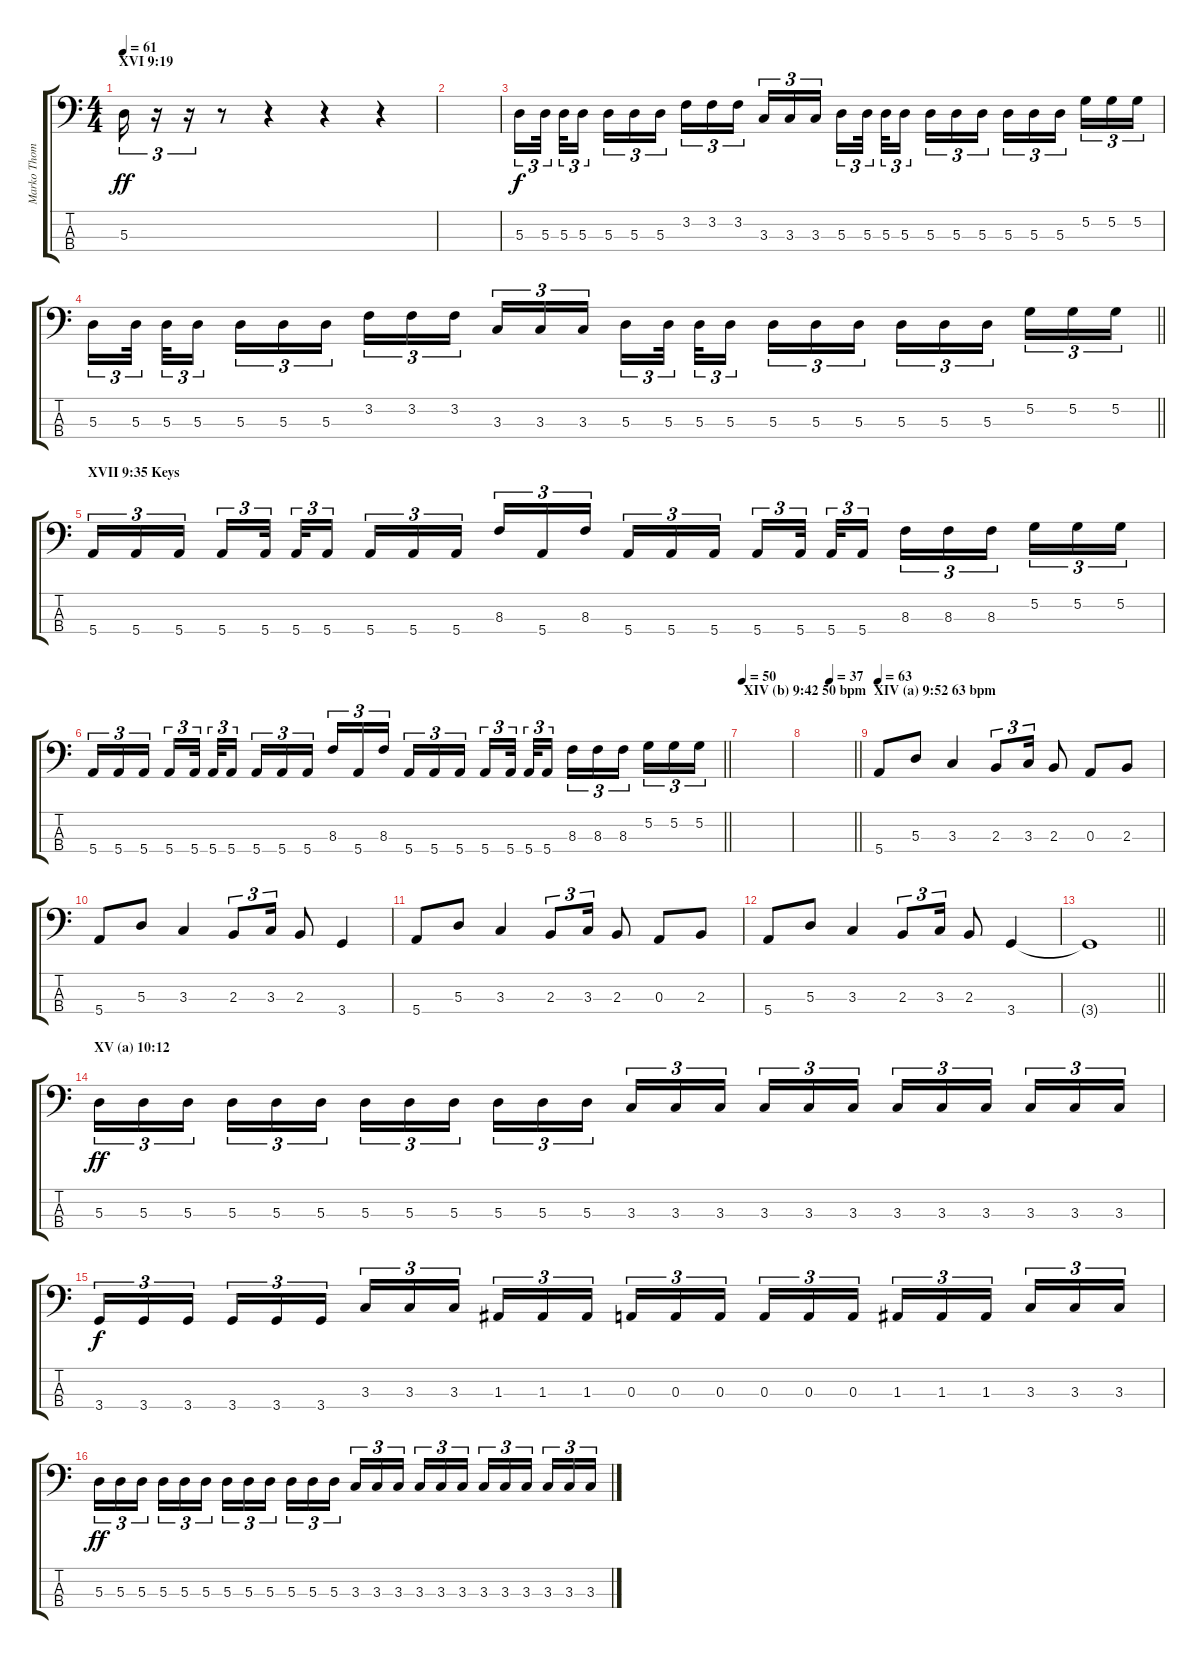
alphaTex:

\track ("Marko Thomas" "Marko Thom") {instrument electricbassfinger}
\staff {score tabs}
\tuning (G2 D2 A1 E1) {hide}
\ts (4 4)
\section ("" "XVI 9:19")
\tempo 61
\clef f4
\ks c
5.3.16{tu (3 2) dy ff} r.16{tu (3 2)} r.16{tu (3 2)} r.8 r.4 r.4 r.4 |
|
5.3.16{tu (3 2) dy f} 5.3.32{tu (3 2) beam splitsecondary} 5.3.32{tu (3 2)} 5.3.16{tu (3 2) beam splitsecondary} 5.3.16{tu (3 2)} 5.3.16{tu (3 2)} 5.3.16{tu (3 2)} 3.2.16{tu (3 2)} 3.2.16{tu (3 2)} 3.2.16{tu (3 2) beam splitsecondary} 3.3.16{tu (3 2)} 3.3.16{tu (3 2)} 3.3.16{tu (3 2)} 5.3.16{tu (3 2)} 5.3.32{tu (3 2) beam splitsecondary} 5.3.32{tu (3 2)} 5.3.16{tu (3 2) beam splitsecondary} 5.3.16{tu (3 2)} 5.3.16{tu (3 2)} 5.3.16{tu (3 2)} 5.3.16{tu (3 2)} 5.3.16{tu (3 2)} 5.3.16{tu (3 2) beam splitsecondary} 5.2.16{tu (3 2)} 5.2.16{tu (3 2)} 5.2.16{tu (3 2)} |
\barLineRight lightlight
5.3.16{tu (3 2)} 5.3.32{tu (3 2) beam splitsecondary} 5.3.32{tu (3 2)} 5.3.16{tu (3 2) beam splitsecondary} 5.3.16{tu (3 2)} 5.3.16{tu (3 2)} 5.3.16{tu (3 2)} 3.2.16{tu (3 2)} 3.2.16{tu (3 2)} 3.2.16{tu (3 2) beam splitsecondary} 3.3.16{tu (3 2)} 3.3.16{tu (3 2)} 3.3.16{tu (3 2)} 5.3.16{tu (3 2)} 5.3.32{tu (3 2) beam splitsecondary} 5.3.32{tu (3 2)} 5.3.16{tu (3 2) beam splitsecondary} 5.3.16{tu (3 2)} 5.3.16{tu (3 2)} 5.3.16{tu (3 2)} 5.3.16{tu (3 2)} 5.3.16{tu (3 2)} 5.3.16{tu (3 2) beam splitsecondary} 5.2.16{tu (3 2)} 5.2.16{tu (3 2)} 5.2.16{tu (3 2)} |
\section ("" "XVII 9:35 Keys")
5.4.16{tu (3 2)} 5.4.16{tu (3 2)} 5.4.16{tu (3 2) beam splitsecondary} 5.4.16{tu (3 2)} 5.4.32{tu (3 2) beam splitsecondary} 5.4.32{tu (3 2)} 5.4.16{tu (3 2)} 5.4.16{tu (3 2)} 5.4.16{tu (3 2)} 5.4.16{tu (3 2) beam splitsecondary} 8.3.16{tu (3 2)} 5.4.16{tu (3 2)} 8.3.16{tu (3 2)} 5.4.16{tu (3 2)} 5.4.16{tu (3 2)} 5.4.16{tu (3 2) beam splitsecondary} 5.4.16{tu (3 2)} 5.4.32{tu (3 2) beam splitsecondary} 5.4.32{tu (3 2)} 5.4.16{tu (3 2)} 8.3.16{tu (3 2)} 8.3.16{tu (3 2)} 8.3.16{tu (3 2) beam splitsecondary} 5.2.16{tu (3 2)} 5.2.16{tu (3 2)} 5.2.16{tu (3 2)} |
\barLineRight lightlight
5.4.16{tu (3 2)} 5.4.16{tu (3 2)} 5.4.16{tu (3 2) beam splitsecondary} 5.4.16{tu (3 2)} 5.4.32{tu (3 2) beam splitsecondary} 5.4.32{tu (3 2)} 5.4.16{tu (3 2)} 5.4.16{tu (3 2)} 5.4.16{tu (3 2)} 5.4.16{tu (3 2) beam splitsecondary} 8.3.16{tu (3 2)} 5.4.16{tu (3 2)} 8.3.16{tu (3 2)} 5.4.16{tu (3 2)} 5.4.16{tu (3 2)} 5.4.16{tu (3 2) beam splitsecondary} 5.4.16{tu (3 2)} 5.4.32{tu (3 2) beam splitsecondary} 5.4.32{tu (3 2)} 5.4.16{tu (3 2)} 8.3.16{tu (3 2)} 8.3.16{tu (3 2)} 8.3.16{tu (3 2) beam splitsecondary} 5.2.16{tu (3 2)} 5.2.16{tu (3 2)} 5.2.16{tu (3 2)} |
\section ("" "XIV (b) 9:42 50 bpm")
\tempo 50
|
\tempo (37 0.5)
\barLineRight lightlight
|
\section ("" "XIV (a) 9:52 63 bpm")
\tempo 63
5.4.8 5.3.8 3.3.4 2.3.8{tu (3 2)} 3.3.16{tu (3 2)} 2.3.8 0.3.8 2.3.8 |
5.4.8 5.3.8 3.3.4 2.3.8{tu (3 2)} 3.3.16{tu (3 2)} 2.3.8 3.4.4 |
5.4.8 5.3.8 3.3.4 2.3.8{tu (3 2)} 3.3.16{tu (3 2)} 2.3.8 0.3.8 2.3.8 |
5.4.8 5.3.8 3.3.4 2.3.8{tu (3 2)} 3.3.16{tu (3 2)} 2.3.8 3.4.4 |
\barLineRight lightlight
3.4{t}.1 |
\section ("" "XV (a) 10:12")
5.3.16{tu (3 2) dy ff} 5.3.16{tu (3 2)} 5.3.16{tu (3 2) beam splitsecondary} 5.3.16{tu (3 2)} 5.3.16{tu (3 2)} 5.3.16{tu (3 2)} 5.3.16{tu (3 2)} 5.3.16{tu (3 2)} 5.3.16{tu (3 2) beam splitsecondary} 5.3.16{tu (3 2)} 5.3.16{tu (3 2)} 5.3.16{tu (3 2)} 3.3.16{tu (3 2)} 3.3.16{tu (3 2)} 3.3.16{tu (3 2) beam splitsecondary} 3.3.16{tu (3 2)} 3.3.16{tu (3 2)} 3.3.16{tu (3 2)} 3.3.16{tu (3 2)} 3.3.16{tu (3 2)} 3.3.16{tu (3 2) beam splitsecondary} 3.3.16{tu (3 2)} 3.3.16{tu (3 2)} 3.3.16{tu (3 2)} |
3.4.16{tu (3 2) dy f} 3.4.16{tu (3 2)} 3.4.16{tu (3 2) beam splitsecondary} 3.4.16{tu (3 2)} 3.4.16{tu (3 2)} 3.4.16{tu (3 2)} 3.3.16{tu (3 2)} 3.3.16{tu (3 2)} 3.3.16{tu (3 2) beam splitsecondary} 1.3.16{tu (3 2)} 1.3.16{tu (3 2)} 1.3.16{tu (3 2)} 0.3.16{tu (3 2)} 0.3.16{tu (3 2)} 0.3.16{tu (3 2) beam splitsecondary} 0.3.16{tu (3 2)} 0.3.16{tu (3 2)} 0.3.16{tu (3 2)} 1.3.16{tu (3 2)} 1.3.16{tu (3 2)} 1.3.16{tu (3 2) beam splitsecondary} 3.3.16{tu (3 2)} 3.3.16{tu (3 2)} 3.3.16{tu (3 2)} |
5.3.16{tu (3 2) dy ff} 5.3.16{tu (3 2)} 5.3.16{tu (3 2) beam splitsecondary} 5.3.16{tu (3 2)} 5.3.16{tu (3 2)} 5.3.16{tu (3 2)} 5.3.16{tu (3 2)} 5.3.16{tu (3 2)} 5.3.16{tu (3 2) beam splitsecondary} 5.3.16{tu (3 2)} 5.3.16{tu (3 2)} 5.3.16{tu (3 2)} 3.3.16{tu (3 2)} 3.3.16{tu (3 2)} 3.3.16{tu (3 2) beam splitsecondary} 3.3.16{tu (3 2)} 3.3.16{tu (3 2)} 3.3.16{tu (3 2)} 3.3.16{tu (3 2)} 3.3.16{tu (3 2)} 3.3.16{tu (3 2) beam splitsecondary} 3.3.16{tu (3 2)} 3.3.16{tu (3 2)} 3.3.16{tu (3 2)}
